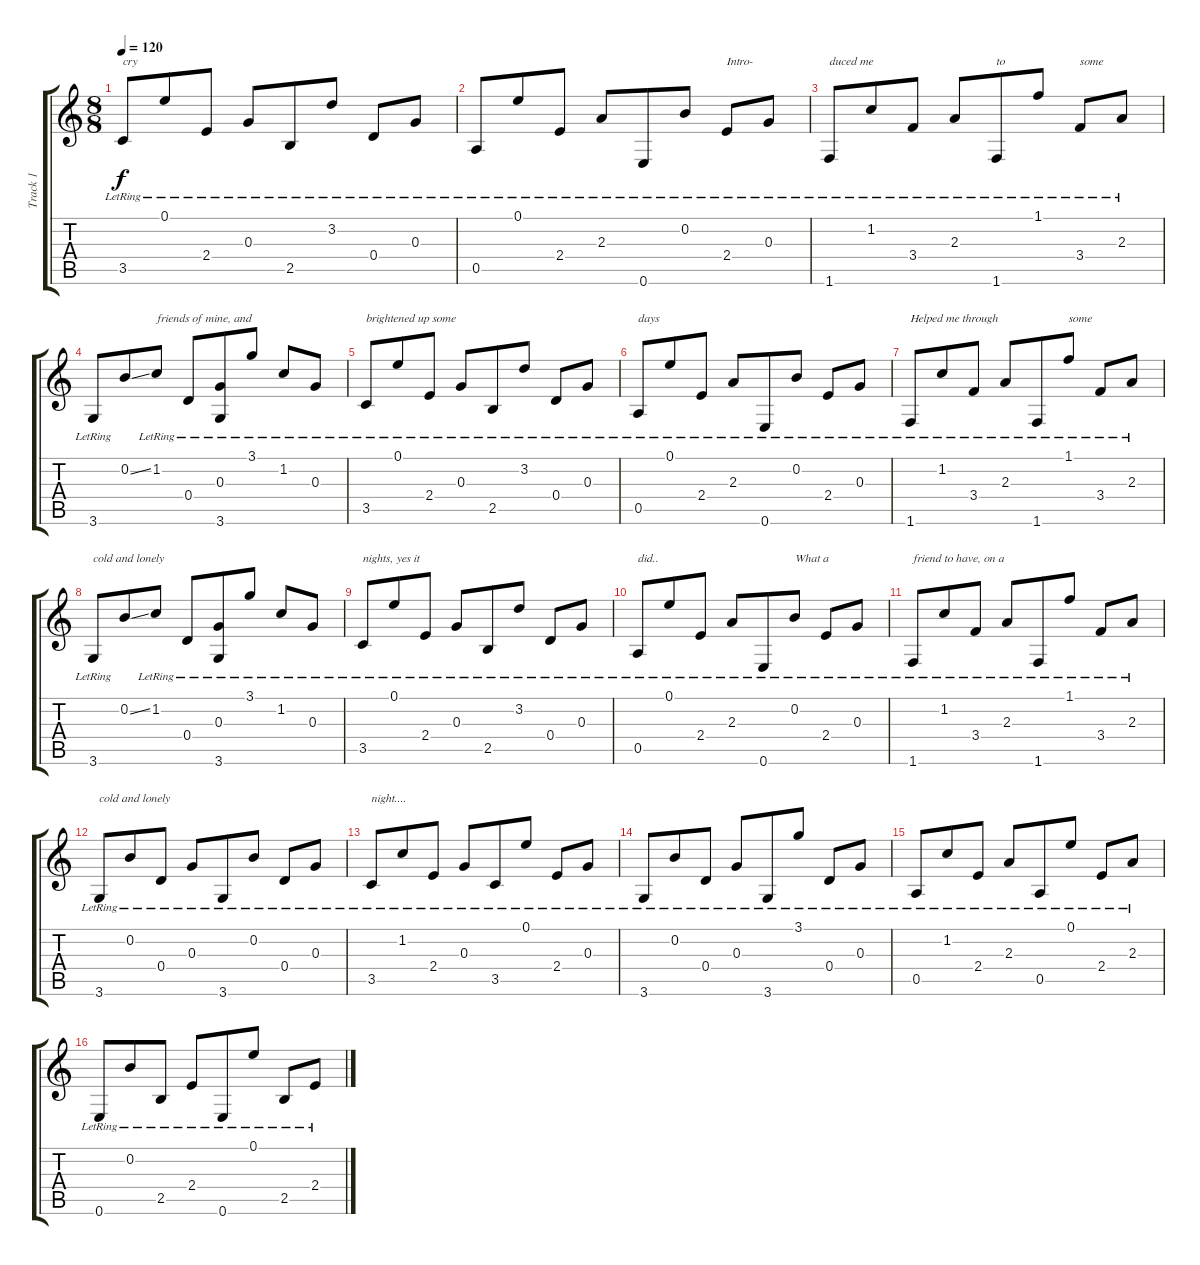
\track ("Track 1" "Track 1") {instrument acousticguitarnylon}
\staff {score tabs}
\tuning (E4 B3 G3 D3 A2 E2) {hide}
\ts (8 8)
\tempo 120
\clef g2
\ks c
3.5{lr}.8{txt "cry" dy f} 0.1{lr}.8 2.4{lr}.8 0.3{lr}.8 2.5{lr}.8 3.2{lr}.8 0.4{lr}.8 0.3{lr}.8 |
0.5{lr}.8 0.1{lr}.8 2.4{lr}.8 2.3{lr}.8 0.6{lr}.8 0.2{lr}.8 2.4{lr}.8{txt "Intro-"} 0.3{lr}.8 |
1.6{lr}.8{txt "duced me "} 1.2{lr}.8 3.4{lr}.8 2.3{lr}.8 1.6{lr}.8{txt "to"} 1.1{lr}.8 3.4{lr}.8{txt "some"} 2.3{lr}.8 |
3.6{lr}.8 0.2{ss}.8 1.2{lr}.8{txt "friends of mine, and"} 0.4{lr}.8 (0.3 3.6{lr}).8 3.1{lr}.8 1.2{lr}.8 0.3{lr}.8 |
3.5{lr}.8{txt "brightened up some"} 0.1{lr}.8 2.4{lr}.8 0.3{lr}.8 2.5{lr}.8 3.2{lr}.8 0.4{lr}.8 0.3{lr}.8 |
0.5{lr}.8{txt "days"} 0.1{lr}.8 2.4{lr}.8 2.3{lr}.8 0.6{lr}.8 0.2{lr}.8 2.4{lr}.8 0.3{lr}.8 |
1.6{lr}.8{txt "Helped me through"} 1.2{lr}.8 3.4{lr}.8 2.3{lr}.8 1.6{lr}.8 1.1{lr}.8{txt "some"} 3.4{lr}.8 2.3{lr}.8 |
3.6{lr}.8{txt "cold and lonely"} 0.2{ss}.8 1.2{lr}.8 0.4{lr}.8 (0.3 3.6{lr}).8 3.1{lr}.8 1.2{lr}.8 0.3{lr}.8 |
3.5{lr}.8{txt "nights, yes it"} 0.1{lr}.8 2.4{lr}.8 0.3{lr}.8 2.5{lr}.8 3.2{lr}.8 0.4{lr}.8 0.3{lr}.8 |
0.5{lr}.8{txt "did.."} 0.1{lr}.8 2.4{lr}.8 2.3{lr}.8 0.6{lr}.8 0.2{lr}.8{txt "What a "} 2.4{lr}.8 0.3{lr}.8 |
1.6{lr}.8{txt "friend to have, on a "} 1.2{lr}.8 3.4{lr}.8 2.3{lr}.8 1.6{lr}.8 1.1{lr}.8 3.4{lr}.8 2.3{lr}.8 |
3.6{lr}.8{txt "cold and lonely"} 0.2{lr}.8 0.4{lr}.8 0.3{lr}.8 3.6{lr}.8 0.2{lr}.8 0.4{lr}.8 0.3{lr}.8 |
3.5{lr}.8{txt "night...."} 1.2{lr}.8 2.4{lr}.8 0.3{lr}.8 3.5{lr}.8 0.1{lr}.8 2.4{lr}.8 0.3{lr}.8 |
3.6{lr}.8 0.2{lr}.8 0.4{lr}.8 0.3{lr}.8 3.6{lr}.8 3.1{lr}.8 0.4{lr}.8 0.3{lr}.8 |
0.5{lr}.8 1.2{lr}.8 2.4{lr}.8 2.3{lr}.8 0.5{lr}.8 0.1{lr}.8 2.4{lr}.8 2.3{lr}.8 |
0.6{lr}.8 0.2{lr}.8 2.5{lr}.8 2.4{lr}.8 0.6{lr}.8 0.1{lr}.8 2.5{lr}.8 2.4{lr}.8
